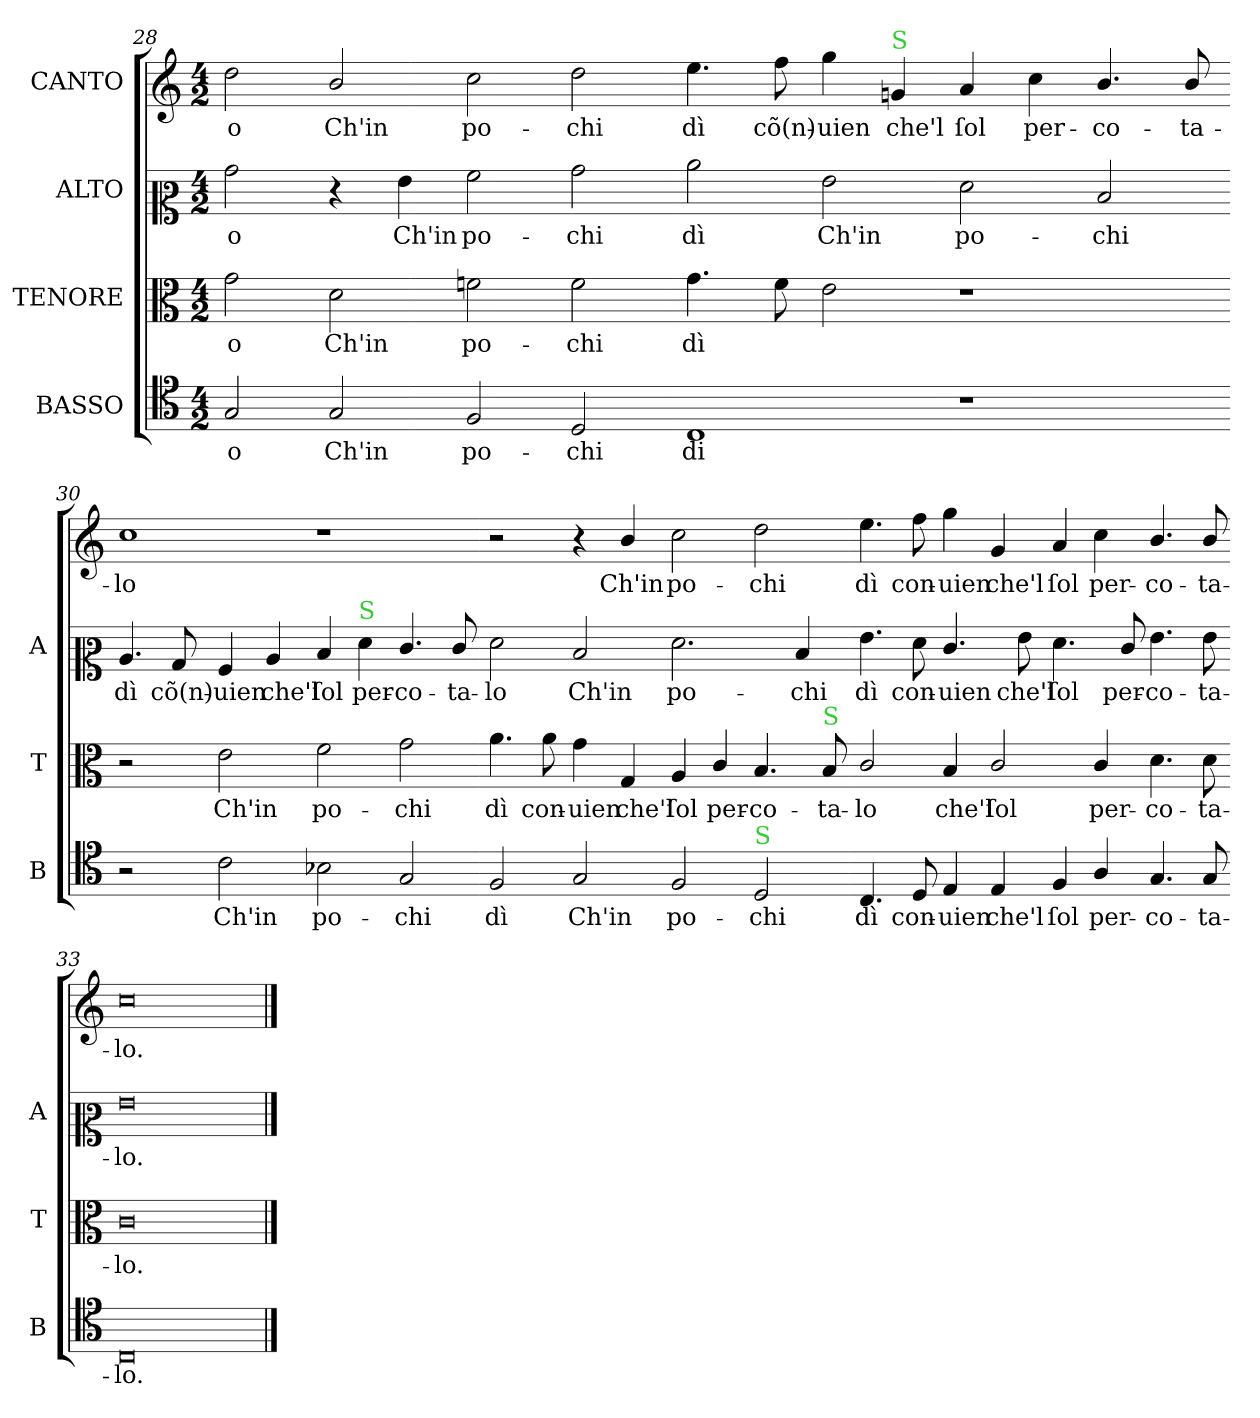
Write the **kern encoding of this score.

**kern	**text	**kern	**text	**kern	**text	**kern	**text
*part4	*part4	*part3	*part3	*part2	*part2	*part1	*part1
*staff4	*staff4	*staff3	*staff3	*staff2	*staff2	*staff1	*staff1
*I"BASSO	*	*I"TENORE	*	*I"ALTO	*	*I"CANTO	*
*I'B	*	*I'T	*	*I'A	*	*	*
*clefC4	*	*clefC3	*	*clefC2	*	*clefG2	*
*k[]	*	*k[]	*	*k[]	*	*k[]	*
*C:ion	*	*C:ion	*	*C:ion	*	*C:ion	*
*M4/2	*	*M4/2	*	*M4/2	*	*M4/2	*
=28	=28	=28	=28	=28	=28	=28	=28
2G/	-o	2g\	-o	2b\	-o	2dd\	-o
2G/	Ch'in	2d\	Ch'in	4r	.	2b/	Ch'in
.	.	.	.	4g\	Ch'in	.	.
2F/	po-	2fn\	po-	2a\	po-	2cc\	po-
2D/	-chi	2f\	-chi	2b\	-chi	2dd\	-chi
=29-	=29-	=29-	=29-	=29-	=29-	=29-	=29-
1C	di	4.g\	dì	2cc\	dì	4.ee\	dì
.	.	8f\	.	.	.	8ff\	cõ(n)-
.	.	2e\	.	2g\	Ch'in	4gg\	-uien
!	!	!	!	!	!	!LO:TX:a:color=limegreen:t=S	!
.	.	.	.	.	.	4gn/	che'l
1r	.	1r	.	2f\	po-	4a/	ſol
.	.	.	.	.	.	4cc\	per-
.	.	.	.	2d/	-chi	4.b/	-co-
.	.	.	.	.	.	8b/	-ta-
=30-	=30-	=30-	=30-	=30-	=30-	=30-	=30-
2r	.	2r	.	4.c/	dì	1cc	-lo
.	.	.	.	8B/	cõ(n)-	.	.
2c\	Ch'in	2e\	Ch'in	4A/	-uien	.	.
.	.	.	.	4c/	che'l	.	.
2B-X\	po-	2f\	po-	4d/	ſol	1r	.
!	!	!	!	!LO:TX:a:color=limegreen:t=S	!	!	!
.	.	.	.	4f\	per-	.	.
2G/	-chi	2g\	-chi	4.e/	-co-	.	.
.	.	.	.	8e/	-ta-	.	.
=31-	=31-	=31-	=31-	=31-	=31-	=31-	=31-
2F/	dì	4.a\	dì	2f\	-lo	2r	.
.	.	8a\	con-	.	.	.	.
2G/	Ch'in	4g\	-uien	2d/	Ch'in	4r	.
.	.	4G/	che'l	.	.	4b/	Ch'in
2F/	po-	4A/	ſol	2.f\	po-	2cc\	po-
.	.	4c/	per-	.	.	.	.
!LO:TX:a:color=limegreen:t=S	!	!	!	!	!	!	!
2D/	-chi	4.B/	-co-	.	.	2dd\	-chi
.	.	.	.	4d/	-chi	.	.
!	!	!LO:TX:a:color=limegreen:t=S	!	!	!	!	!
.	.	8B/	-ta-	.	.	.	.
=32-	=32-	=32-	=32-	=32-	=32-	=32-	=32-
4.C/	dì	2c/	-lo	4.g\	dì	4.ee\	dì
8D/	con-	.	.	8f\	con-	8ff\	con-
4E/	-uien	4B/	che'l	4.e/	-uien	4gg\	-uien
4E/	che'l	2c/	ſol	.	.	4g/	che'l
.	.	.	.	8g\	che'l	.	.
4F/	ſol	.	.	4.f\	ſol	4a/	ſol
4A/	per-	4c/	per-	.	.	4cc\	per-
.	.	.	.	8e/	per-	.	.
4.G/	-co-	4.d\	-co-	4.g\	-co-	4.b/	-co-
8G/	-ta-	8d\	-ta-	8g\	-ta-	8b/	-ta-
=33-	=33-	=33-	=33-	=33-	=33-	=33-	=33-
0C	-lo.	0c	-lo.	0g	-lo.	0cc	-lo.
==	==	==	==	==	==	==	==
*-	*-	*-	*-	*-	*-	*-	*-
